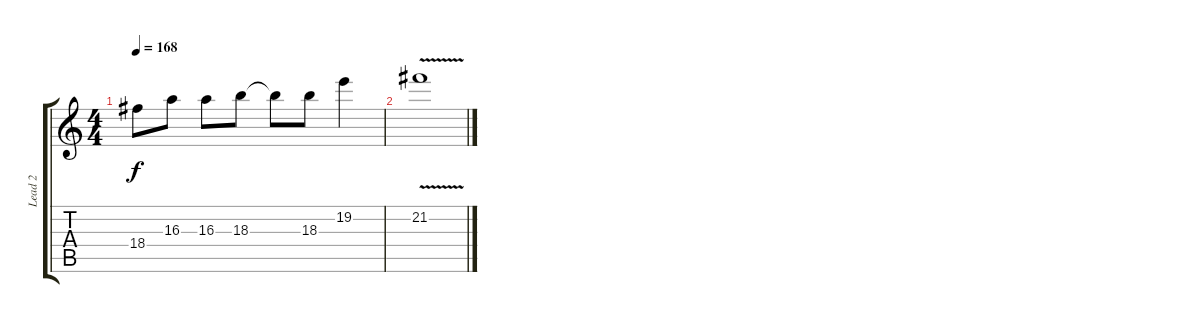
\track ("Lead 2" "Lead 2") {instrument overdrivenguitar}
\staff {score tabs}
\tuning (D4 A3 F3 C3 G2 D2) {hide}
\ts (4 4)
\tempo 168
\clef g2
\ks c
18.4{t}.8{dy f} 16.3.8 16.3.8 18.3.8 18.3{t}.8 18.3.8 19.2.4 |
21.2{v}.1
